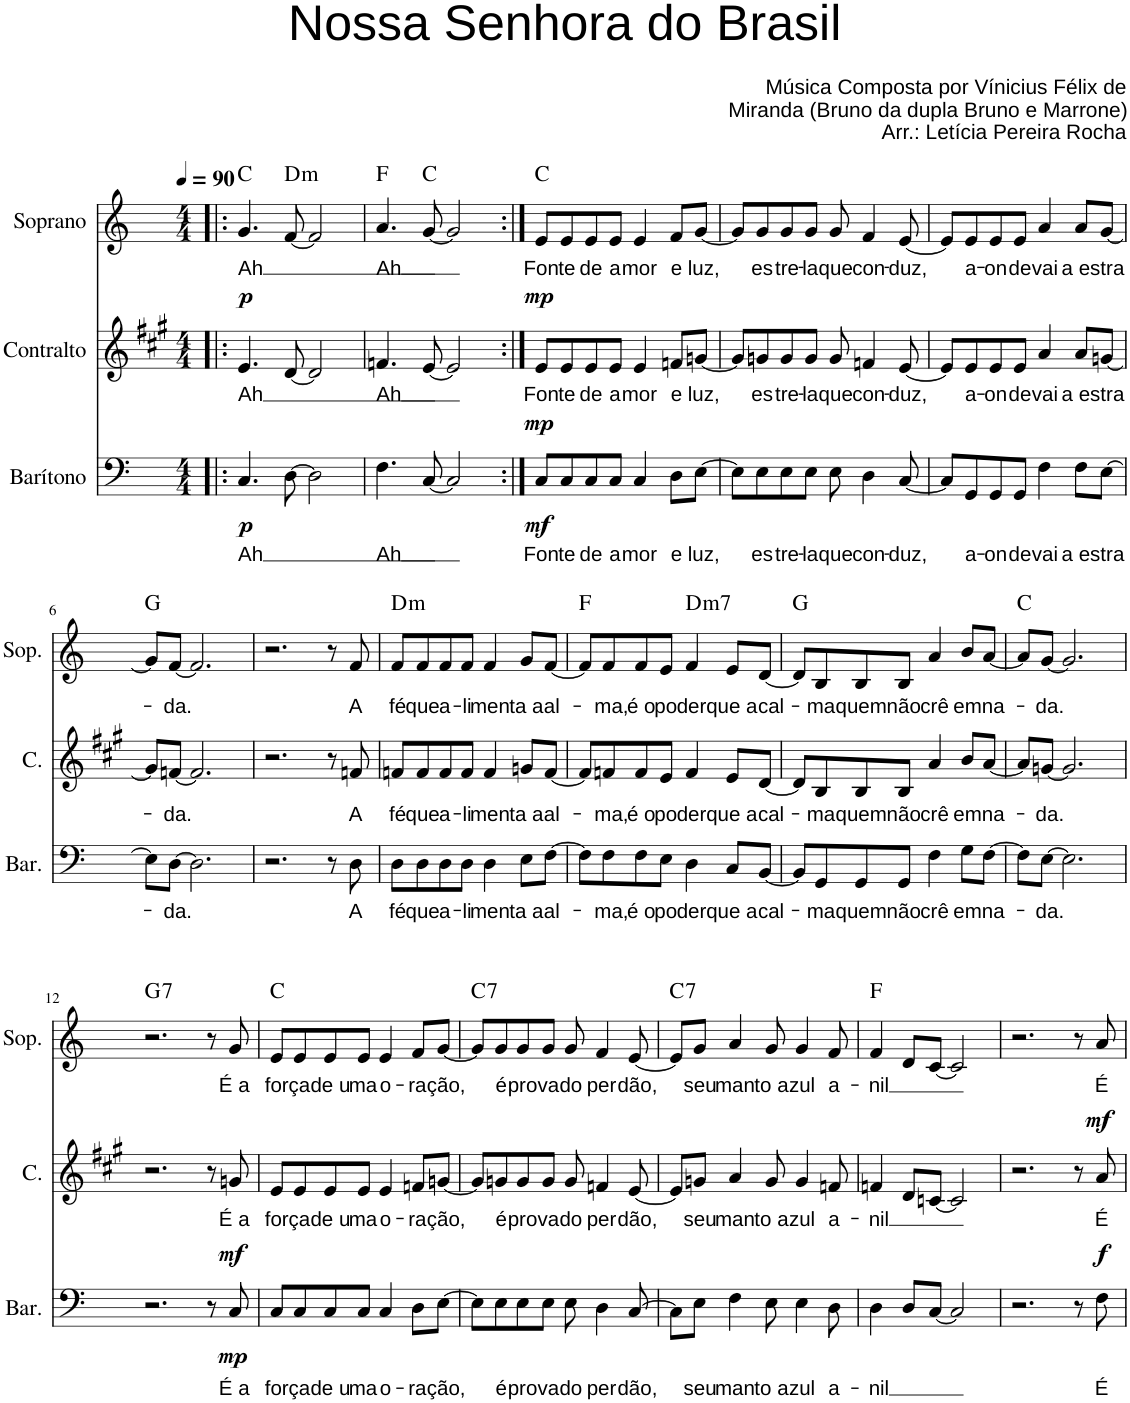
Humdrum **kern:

**kern	**text	**dynam	**kern	**text	**dynam	**kern	**text	**harte
*part3	*part3	*part3	*part2	*part2	*part2	*part1	*part1	*part1
*staff3	*staff3	*staff3	*staff2	*staff2	*staff2	*staff1	*staff1	*
*I"Barítono	*	*	*I"Contralto	*	*	*I"Soprano	*	*
*I'Bar.	*	*	*I'C.	*	*	*I'Sop.	*	*
*clefF4	*	*	*clefG2	*	*	*clefG2	*	*
*k[]	*	*	*k[f#c#g#]	*	*	*k[]	*	*
*M4/4	*	*	*M4/4	*	*	*M4/4	*	*
*MM90	*	*	*MM90	*	*	*MM90	*	*
=1!|:	=1!|:	=1!|:	=1!|:	=1!|:	=1!|:	=1!|:	=1!|:	=1!|:
!	!LO:LY:b	!LO:DY:b	!	!LO:LY:b	!LO:DY:a	!	!LO:LY:b	!
4.C/	Ah	p	4.e/	Ah	p	4.g/	Ah	C:maj
!	!	!	!	!	!	!	!	!LO:H:kt=m
[8D\	.	.	[8d/	.	.	[8f/	.	D:min
2D\]	.	.	2d/]	.	.	2f/]	.	.
=2	=2	=2	=2	=2	=2	=2	=2	=2
!	!LO:LY:b	!	!	!LO:LY:b	!	!	!LO:LY:b	!
4.F\	Ah	.	4.fn/	Ah	.	4.a/	Ah	F:maj
[8C/	.	.	[8e/	.	.	[8g/	.	C:maj
2C/]	.	.	2e/]	.	.	2g/]	.	.
=3:|!	=3:|!	=3:|!	=3:|!	=3:|!	=3:|!	=3:|!	=3:|!	=3:|!
!	!LO:LY:b	!LO:DY:a	!	!LO:LY:b	!	!	!LO:LY:b	!
!	!	!LO:DY:n=1:b	!	!	!LO:DY:a	!	!	!
8C/L	Fon-	mp mf	8e/L	Fon-	mp	8e/L	Fon-	C:maj
!	!LO:LY:b	!	!	!LO:LY:b	!	!	!LO:LY:b	!
8C/	-te	.	8e/	-te	.	8e/	-te	.
!	!LO:LY:b	!	!	!LO:LY:b	!	!	!LO:LY:b	!
8C/	de	.	8e/	de	.	8e/	de	.
!	!LO:LY:b	!	!	!LO:LY:b	!	!	!LO:LY:b	!
8C/J	a-	.	8e/J	a-	.	8e/J	a-	.
!	!LO:LY:b	!	!	!LO:LY:b	!	!	!LO:LY:b	!
4C/	-mor	.	4e/	-mor	.	4e/	-mor	.
!	!LO:LY:b	!	!	!LO:LY:b	!	!	!LO:LY:b	!
8D\L	e	.	8fn/L	e	.	8f/L	e	.
!	!LO:LY:b	!	!	!LO:LY:b	!	!	!LO:LY:b	!
[8E\J	luz,	.	[8gn/J	luz,	.	[8g/J	luz,	.
=4	=4	=4	=4	=4	=4	=4	=4	=4
8E\L]	.	.	8g/L]	.	.	8g/L]	.	.
!	!LO:LY:b	!	!	!LO:LY:b	!	!	!LO:LY:b	!
8E\	es-	.	8gn/	es-	.	8g/	es-	.
!	!LO:LY:b	!	!	!LO:LY:b	!	!	!LO:LY:b	!
8E\	-tre-	.	8g/	-tre-	.	8g/	-tre-	.
!	!LO:LY:b	!	!	!LO:LY:b	!	!	!LO:LY:b	!
8E\J	-la	.	8g/J	-la	.	8g/J	-la	.
!	!LO:LY:b	!	!	!LO:LY:b	!	!	!LO:LY:b	!
8E\	que	.	8g/	que	.	8g/	que	.
!	!LO:LY:b	!	!	!LO:LY:b	!	!	!LO:LY:b	!
4D\	con-	.	4fn/	con-	.	4f/	con-	.
!	!LO:LY:b	!	!	!LO:LY:b	!	!	!LO:LY:b	!
[8C/	-duz,	.	[8e/	-duz,	.	[8e/	-duz,	.
=5	=5	=5	=5	=5	=5	=5	=5	=5
8C/L]	.	.	8e/L]	.	.	8e/L]	.	.
!	!LO:LY:b	!	!	!LO:LY:b	!	!	!LO:LY:b	!
8GG/	a-	.	8e/	a-	.	8e/	a-	.
!	!LO:LY:b	!	!	!LO:LY:b	!	!	!LO:LY:b	!
8GG/	-on-	.	8e/	-on-	.	8e/	-on-	.
!	!LO:LY:b	!	!	!LO:LY:b	!	!	!LO:LY:b	!
8GG/J	-de	.	8e/J	-de	.	8e/J	-de	.
!	!LO:LY:b	!	!	!LO:LY:b	!	!	!LO:LY:b	!
4F\	vai	.	4a/	vai	.	4a/	vai	.
!	!LO:LY:b	!	!	!LO:LY:b	!	!	!LO:LY:b	!
8F\L	a es-	.	8a/L	a es-	.	8a/L	a es-	.
!	!LO:LY:b	!	!	!LO:LY:b	!	!	!LO:LY:b	!
[8E\J	-tra-	.	[8gn/J	-tra-	.	[8g/J	-tra-	.
!!LO:LB:g=z
=6	=6	=6	=6	=6	=6	=6	=6	=6
8E\L]	.	.	8g/L]	.	.	8g/L]	.	G:maj
!	!LO:LY:b	!	!	!LO:LY:b	!	!	!LO:LY:b	!
[8D\J	-da.	.	[8fn/J	-da.	.	[8f/J	-da.	.
2.D\]	.	.	2.f/]	.	.	2.f/]	.	.
=7	=7	=7	=7	=7	=7	=7	=7	=7
2.r	.	.	2.r	.	.	2.r	.	.
8r	.	.	8r	.	.	8r	.	.
!	!LO:LY:b	!	!	!LO:LY:b	!	!	!LO:LY:b	!
8D\	A	.	8fn/	A	.	8f/	A	.
=8	=8	=8	=8	=8	=8	=8	=8	=8
!	!LO:LY:b	!	!	!LO:LY:b	!	!	!LO:LY:b	!LO:H:kt=m
8D\L	fé	.	8fn/L	fé	.	8f/L	fé	D:min
!	!LO:LY:b	!	!	!LO:LY:b	!	!	!LO:LY:b	!
8D\	que	.	8f/	que	.	8f/	que	.
!	!LO:LY:b	!	!	!LO:LY:b	!	!	!LO:LY:b	!
8D\	a-	.	8f/	a-	.	8f/	a-	.
!	!LO:LY:b	!	!	!LO:LY:b	!	!	!LO:LY:b	!
8D\J	-li-	.	8f/J	-li-	.	8f/J	-li-	.
!	!LO:LY:b	!	!	!LO:LY:b	!	!	!LO:LY:b	!
4D\	-men-	.	4f/	-men-	.	4f/	-men-	.
!	!LO:LY:b	!	!	!LO:LY:b	!	!	!LO:LY:b	!
8E\L	-ta a	.	8gn/L	-ta a	.	8g/L	-ta a	.
!	!LO:LY:b	!	!	!LO:LY:b	!	!	!LO:LY:b	!
[8F\J	al-	.	[8f/J	al-	.	[8f/J	al-	.
=9	=9	=9	=9	=9	=9	=9	=9	=9
8F\L]	.	.	8f/L]	.	.	8f/L]	.	F:maj
!	!LO:LY:b	!	!	!LO:LY:b	!	!	!LO:LY:b	!
8F\	-ma,	.	8fn/	-ma,	.	8f/	-ma,	.
!	!LO:LY:b	!	!	!LO:LY:b	!	!	!LO:LY:b	!
8F\	é o	.	8f/	é o	.	8f/	é o	.
!	!LO:LY:b	!	!	!LO:LY:b	!	!	!LO:LY:b	!
8E\J	po-	.	8e/J	po-	.	8e/J	po-	.
!	!LO:LY:b	!	!	!LO:LY:b	!	!	!LO:LY:b	!LO:H:kt=m7
4D\	-der	.	4f/	-der	.	4f/	-der	D:min7
!	!LO:LY:b	!	!	!LO:LY:b	!	!	!LO:LY:b	!
8C/L	que a-	.	8e/L	que a-	.	8e/L	que a-	.
!	!LO:LY:b	!	!	!LO:LY:b	!	!	!LO:LY:b	!
[8BB/J	-cal-	.	[8d/J	-cal-	.	[8d/J	-cal-	.
=10	=10	=10	=10	=10	=10	=10	=10	=10
8BB/L]	.	.	8d/L]	.	.	8d/L]	.	G:maj
!	!LO:LY:b	!	!	!LO:LY:b	!	!	!LO:LY:b	!
8GG/	-ma	.	8B/	-ma	.	8B/	-ma	.
!	!LO:LY:b	!	!	!LO:LY:b	!	!	!LO:LY:b	!
8GG/	quem	.	8B/	quem	.	8B/	quem	.
!	!LO:LY:b	!	!	!LO:LY:b	!	!	!LO:LY:b	!
8GG/J	não	.	8B/J	não	.	8B/J	não	.
!	!LO:LY:b	!	!	!LO:LY:b	!	!	!LO:LY:b	!
4F\	crê	.	4a/	crê	.	4a/	crê	.
!	!LO:LY:b	!	!	!LO:LY:b	!	!	!LO:LY:b	!
8G\L	em	.	8b/L	em	.	8b/L	em	.
!	!LO:LY:b	!	!	!LO:LY:b	!	!	!LO:LY:b	!
[8F\J	na-	.	[8a/J	na-	.	[8a/J	na-	.
=11	=11	=11	=11	=11	=11	=11	=11	=11
8F\L]	.	.	8a/L]	.	.	8a/L]	.	C:maj
!	!LO:LY:b	!	!	!LO:LY:b	!	!	!LO:LY:b	!
[8E\J	-da.	.	[8gn/J	-da.	.	[8g/J	-da.	.
2.E\]	.	.	2.g/]	.	.	2.g/]	.	.
!!LO:LB:g=z
=12	=12	=12	=12	=12	=12	=12	=12	=12
!	!	!	!	!	!	!	!	!LO:H:kt=7
2.r	.	.	2.r	.	.	2.r	.	G:7
8r	.	.	8r	.	.	8r	.	.
!	!LO:LY:b	!LO:DY:a	!	!LO:LY:b	!	!	!LO:LY:b	!
!	!	!LO:DY:n=1:b	!	!	!	!	!	!
8C/	É a	mf mp	8gn/	É a	.	8g/	É a	.
=13	=13	=13	=13	=13	=13	=13	=13	=13
!	!LO:LY:b	!	!	!LO:LY:b	!	!	!LO:LY:b	!
8C/L	for-	.	8e/L	for-	.	8e/L	for-	C:maj
!	!LO:LY:b	!	!	!LO:LY:b	!	!	!LO:LY:b	!
8C/	-ça	.	8e/	-ça	.	8e/	-ça	.
!	!LO:LY:b	!	!	!LO:LY:b	!	!	!LO:LY:b	!
8C/	de u-	.	8e/	de u-	.	8e/	de u-	.
!	!LO:LY:b	!	!	!LO:LY:b	!	!	!LO:LY:b	!
8C/J	-ma	.	8e/J	-ma	.	8e/J	-ma	.
!	!LO:LY:b	!	!	!LO:LY:b	!	!	!LO:LY:b	!
4C/	o-	.	4e/	o-	.	4e/	o-	.
!	!LO:LY:b	!	!	!LO:LY:b	!	!	!LO:LY:b	!
8D\L	-ra-	.	8fn/L	-ra-	.	8f/L	-ra-	.
!	!LO:LY:b	!	!	!LO:LY:b	!	!	!LO:LY:b	!
[8E\J	-ção,	.	[8gn/J	-ção,	.	[8g/J	-ção,	.
=14	=14	=14	=14	=14	=14	=14	=14	=14
!	!	!	!	!	!	!	!	!LO:H:kt=7
8E\L]	.	.	8g/L]	.	.	8g/L]	.	C:7
!	!LO:LY:b	!	!	!LO:LY:b	!	!	!LO:LY:b	!
8E\	é	.	8gn/	é	.	8g/	é	.
!	!LO:LY:b	!	!	!LO:LY:b	!	!	!LO:LY:b	!
8E\	pro-	.	8g/	pro-	.	8g/	pro-	.
!	!LO:LY:b	!	!	!LO:LY:b	!	!	!LO:LY:b	!
8E\J	-va	.	8g/J	-va	.	8g/J	-va	.
!	!LO:LY:b	!	!	!LO:LY:b	!	!	!LO:LY:b	!
8E\	do	.	8g/	do	.	8g/	do	.
!	!LO:LY:b	!	!	!LO:LY:b	!	!	!LO:LY:b	!
4D\	per-	.	4fn/	per-	.	4f/	per-	.
!	!LO:LY:b	!	!	!LO:LY:b	!	!	!LO:LY:b	!
[8C/	-dão,	.	[8e/	-dão,	.	[8e/	-dão,	.
=15	=15	=15	=15	=15	=15	=15	=15	=15
!	!	!	!	!	!	!	!	!LO:H:kt=7
8C\L]	.	.	8e/L]	.	.	8e/L]	.	C:7
!	!LO:LY:b	!	!	!LO:LY:b	!	!	!LO:LY:b	!
8E\J	seu	.	8gn/J	seu	.	8g/J	seu	.
!	!LO:LY:b	!	!	!LO:LY:b	!	!	!LO:LY:b	!
4F\	man-	.	4a/	man-	.	4a/	man-	.
!	!LO:LY:b	!	!	!LO:LY:b	!	!	!LO:LY:b	!
8E\	-to a-	.	8g/	-to a-	.	8g/	-to a-	.
!	!LO:LY:b	!	!	!LO:LY:b	!	!	!LO:LY:b	!
4E\	-zul	.	4g/	-zul	.	4g/	-zul	.
!	!LO:LY:b	!	!	!LO:LY:b	!	!	!LO:LY:b	!
8D\	a-	.	8fn/	a-	.	8f/	a-	.
=16	=16	=16	=16	=16	=16	=16	=16	=16
!	!LO:LY:b	!	!	!LO:LY:b	!	!	!LO:LY:b	!
4D\	-nil	.	4fn/	-nil	.	4f/	-nil	F:maj
8D/L	.	.	8d/L	.	.	8d/L	.	.
[8C/J	.	.	[8cn/J	.	.	[8c/J	.	.
2C/]	.	.	2c/]	.	.	2c/]	.	.
=17	=17	=17	=17	=17	=17	=17	=17	=17
2.r	.	.	2.r	.	.	2.r	.	.
8r	.	.	8r	.	.	8r	.	.
!	!LO:LY:b	!LO:DY:a	!	!LO:LY:b	!LO:DY:a	!	!LO:LY:b	!
8F\	É	f	8a/	É	mf	8a/	É	.
=	=	=	=	=	=	=	=	=
*-	*-	*-	*-	*-	*-	*-	*-	*-
